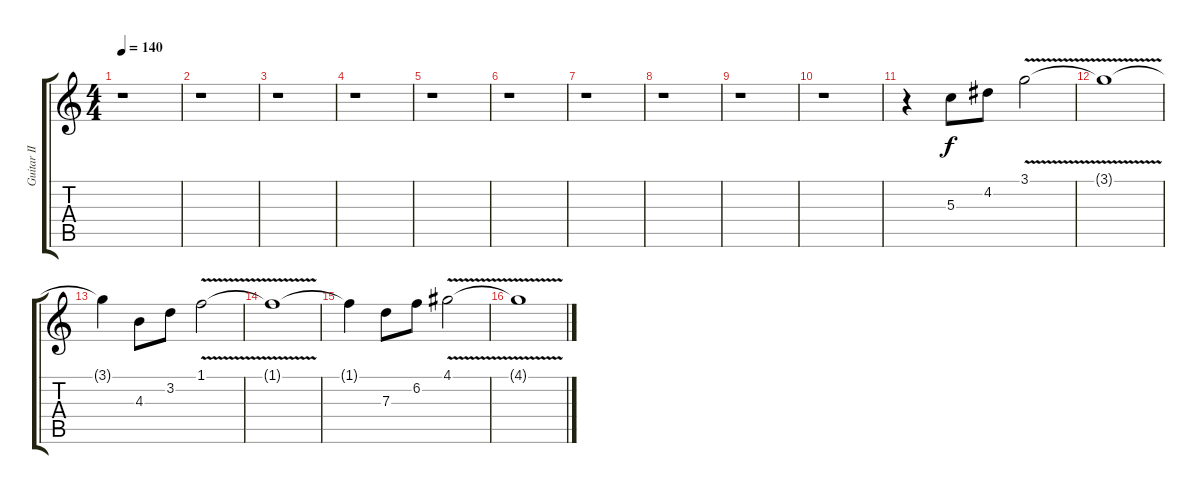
\track ("Guitar II" "Guitar II") {instrument distortionguitar}
\staff {score tabs}
\tuning (E4 B3 G3 D3 A2 E2) {hide}
\ts (4 4)
\tempo 140
\clef g2
\ks c
r.1{dy f} |
r.1 |
r.1 |
r.1 |
r.1 |
r.1 |
r.1 |
r.1 |
r.1 |
r.1 |
r.4 5.3.8{balance 8} 4.2.8 3.1{v}.2 |
3.1{t}.1 |
3.1{t}.4 4.3.8 3.2.8 1.1{v}.2 |
1.1{t}.1 |
1.1{t}.4 7.3.8 6.2.8 4.1{v}.2 |
4.1{t}.1
